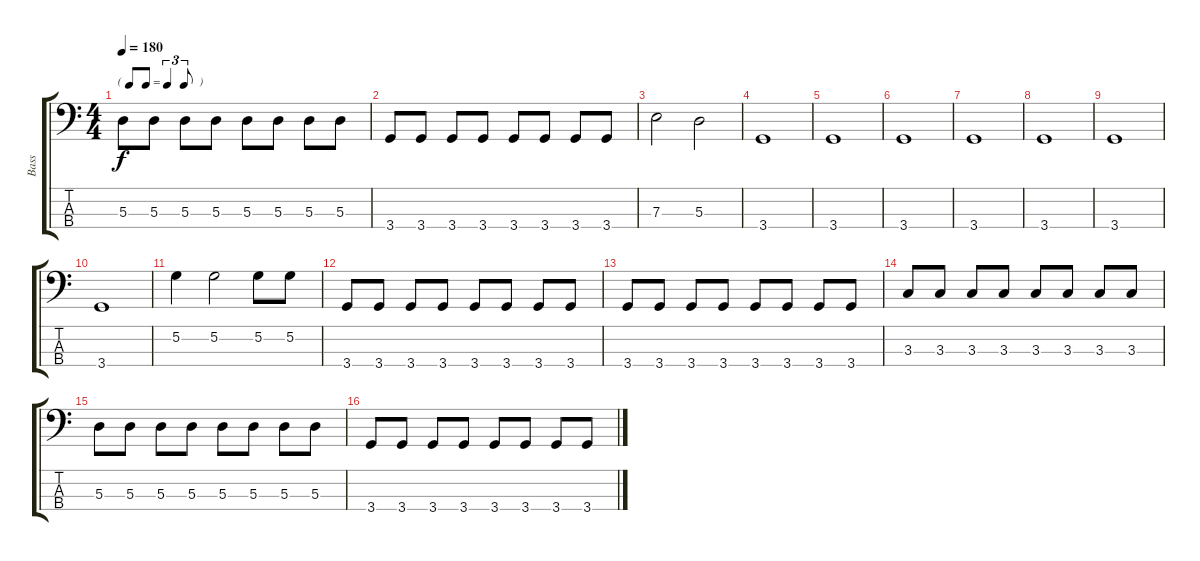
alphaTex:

\track ("Bass" "Bass") {instrument slapbass2}
\staff {score tabs}
\tuning (G2 D2 A1 E1) {hide}
\ts (4 4)
\tf triplet8th
\tempo 180
\clef f4
\ks c
5.3.8{dy f} 5.3.8 5.3.8 5.3.8 5.3.8 5.3.8 5.3.8 5.3.8 |
3.4.8 3.4.8 3.4.8 3.4.8 3.4.8 3.4.8 3.4.8 3.4.8 |
7.3.2 5.3.2 |
3.4.1 |
3.4.1 |
3.4.1 |
3.4.1 |
3.4.1 |
3.4.1 |
3.4.1 |
5.2.4 5.2.2 5.2.8 5.2.8 |
3.4.8 3.4.8 3.4.8 3.4.8 3.4.8 3.4.8 3.4.8 3.4.8 |
3.4.8 3.4.8 3.4.8 3.4.8 3.4.8 3.4.8 3.4.8 3.4.8 |
3.3.8 3.3.8 3.3.8 3.3.8 3.3.8 3.3.8 3.3.8 3.3.8 |
5.3.8 5.3.8 5.3.8 5.3.8 5.3.8 5.3.8 5.3.8 5.3.8 |
3.4.8 3.4.8 3.4.8 3.4.8 3.4.8 3.4.8 3.4.8 3.4.8
